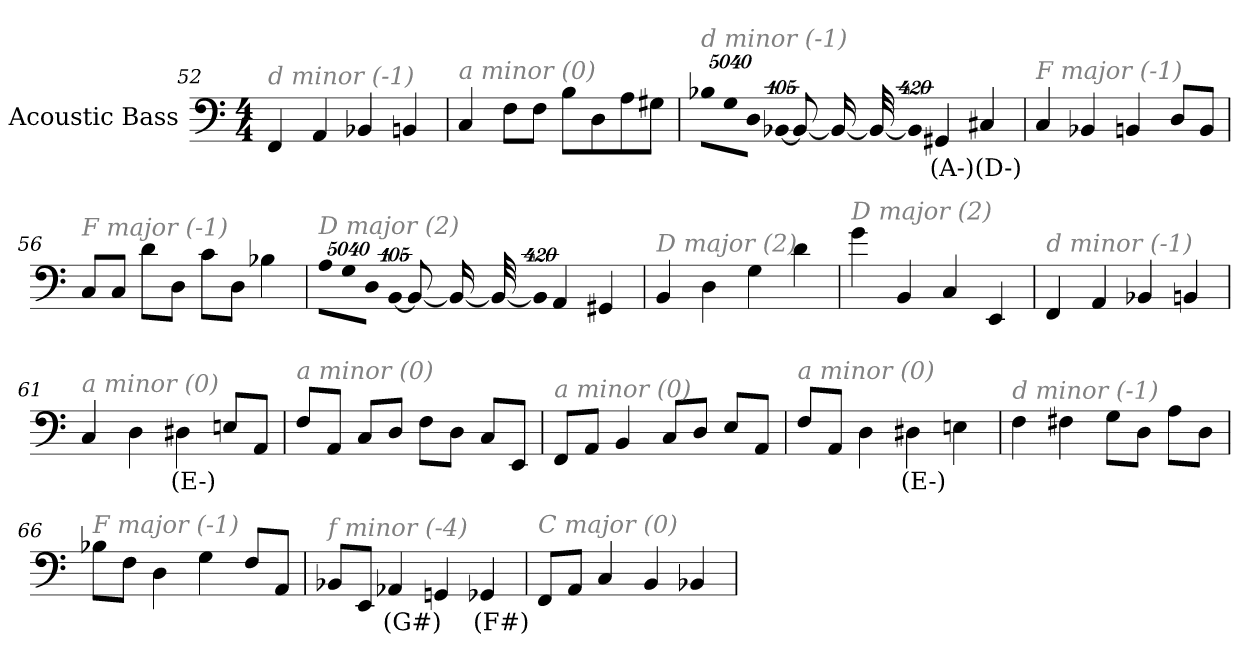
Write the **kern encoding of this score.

**kern	**text
*part1	*part1
*staff1	*staff1
*I"Acoustic Bass	*
*clefF4	*
*ITrd7c12	*
*k[]	*
*C:	*
*M4/4	*
=52	=52
!LO:TX:i:color=#808080:t=d minor (-1)	!
4FFF	.
4AAA	.
4BBB-X	.
4BBBn	.
=53	=53
!LO:TX:i:color=#808080:t=a minor (0)	!
4CC	.
8FFL	.
8FFJ	.
8BBL	.
8DD	.
8AA	.
8GG#XJ	.
=54	=54
!LO:TX:i:color=#808080:t=d minor (-1)	!
!LO:N:vis=8	!
40320%3347BB-XL	.
!LO:N:vis=8	!
40320%3347GG	.
!LO:N:vis=8	!
40320%3347DDJ	.
!LO:N:vis=1024	!
[13440%13BBB-X	.
8BBB-_	.
16BBB-_	.
32BBB-_	.
!LO:N:vis=1024%31	!
13440%407BBB-]	.
4GGG#Xi	(A-)
4CC#Xi	(D-)
=55	=55
!LO:TX:i:color=#808080:t=F major (-1)	!
4CC	.
4BBB-X	.
4BBBn	.
8DDL	.
8BBBJ	.
=56	=56
!LO:TX:i:color=#808080:t=F major (-1)	!
8CCL	.
8CCJ	.
8DL	.
8DDJ	.
8CL	.
8DDJ	.
4BB-X	.
=57	=57
!LO:TX:i:color=#808080:t=D major (2)	!
!LO:N:vis=8	!
40320%3347AAL	.
!LO:N:vis=8	!
40320%3347GG	.
!LO:N:vis=8	!
40320%3347DDJ	.
!LO:N:vis=1024	!
[13440%13BBB	.
8BBB_	.
16BBB_	.
32BBB_	.
!LO:N:vis=1024%31	!
13440%407BBB]	.
4AAA	.
4GGG#X	.
=58	=58
!LO:TX:i:color=#808080:t=D major (2)	!
4BBB	.
4DD	.
4GG	.
4D	.
=59	=59
!LO:TX:i:color=#808080:t=D major (2)	!
4G	.
4BBB	.
4CC	.
4EEE	.
=60	=60
!LO:TX:i:color=#808080:t=d minor (-1)	!
4FFF	.
4AAA	.
4BBB-X	.
4BBBn	.
=61	=61
!LO:TX:i:color=#808080:t=a minor (0)	!
4CC	.
4DD	.
4DD#Xi	(E-)
8EEnL	.
8AAAJ	.
=62	=62
!LO:TX:i:color=#808080:t=a minor (0)	!
8FFL	.
8AAAJ	.
8CCL	.
8DDJ	.
8FFL	.
8DDJ	.
8CCL	.
8EEEJ	.
=63	=63
!LO:TX:i:color=#808080:t=a minor (0)	!
8FFFL	.
8AAAJ	.
4BBB	.
8CCL	.
8DDJ	.
8EEL	.
8AAAJ	.
=64	=64
!LO:TX:i:color=#808080:t=a minor (0)	!
8FFL	.
8AAAJ	.
4DD	.
4DD#Xi	(E-)
4EEn	.
=65	=65
!LO:TX:i:color=#808080:t=d minor (-1)	!
4FF	.
4FF#X	.
8GGL	.
8DDJ	.
8AAL	.
8DDJ	.
=66	=66
!LO:TX:i:color=#808080:t=F major (-1)	!
8BB-XL	.
8FFJ	.
4DD	.
4GG	.
8FFL	.
8AAAJ	.
=67	=67
!LO:TX:i:color=#808080:t=f minor (-4)	!
8BBB-XL	.
8EEEJ	.
4AAA-Xi	(G#)
4GGGn	.
4GGG-Xi	(F#)
=68	=68
!LO:TX:i:color=#808080:t=C major (0)	!
8FFFL	.
8AAAJ	.
4CC	.
4BBB	.
4BBB-X	.
=	=
*-	*-
